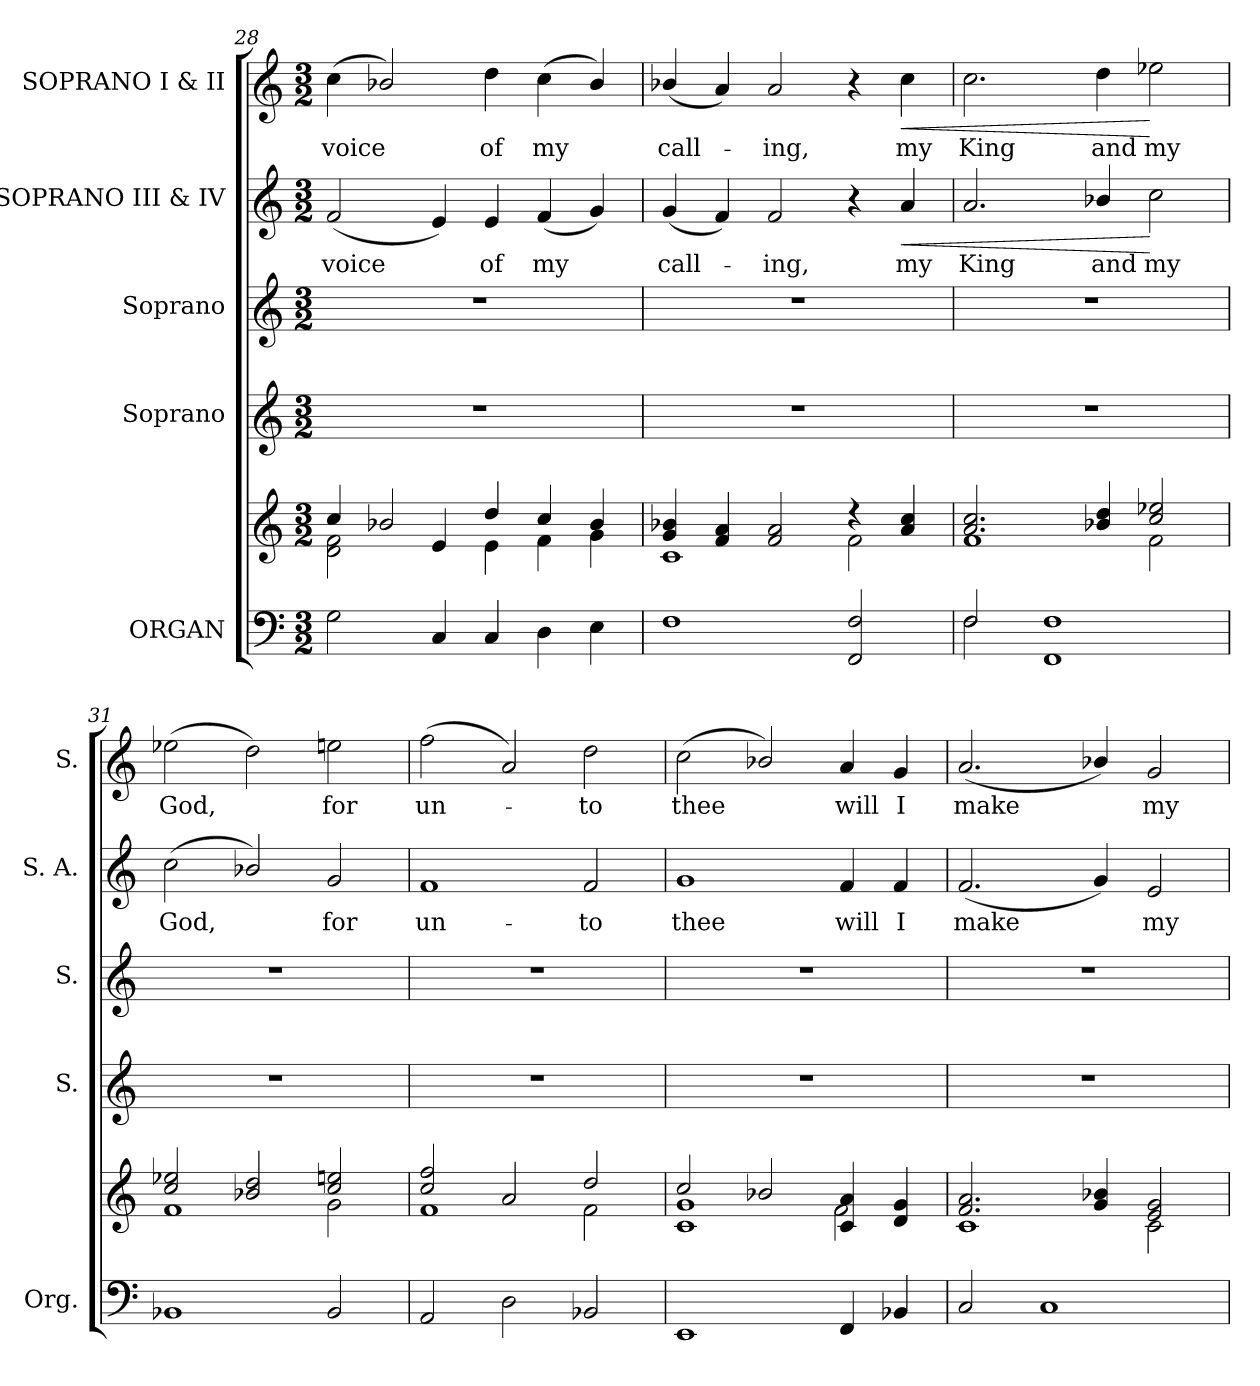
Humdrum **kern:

**kern	**kern	**kern	**kern	**kern	**text	**dynam	**kern	**text	**dynam
*part5	*part5	*part4	*part3	*part2	*part2	*part2	*part1	*part1	*part1
*staff6	*staff5	*staff4	*staff3	*staff2	*staff2	*staff2	*staff1	*staff1	*staff1
*I"ORGAN	*	*I"Soprano	*I"Soprano	*I"SOPRANO III & IV	*	*	*I"SOPRANO I & II	*	*
*I'Org.	*	*I'S.	*I'S.	*I'S. A.	*	*	*I'S.	*	*
*clefF4	*clefG2	*clefG2	*clefG2	*clefG2	*	*	*clefG2	*	*
*k[]	*k[]	*k[]	*k[]	*k[]	*	*	*k[]	*	*
*C:	*C:	*C:	*C:	*C:	*	*	*C:	*	*
*M3/2	*M3/2	*M3/2	*M3/2	*M3/2	*	*	*M3/2	*	*
=28	=28	=28	=28	=28	=28	=28	=28	=28	=28
*	*^	*	*	*	*	*	*	*	*
!	!	!	!LO:N:vis=1	!LO:N:vis=1	!	!	!	!	!	!
!	!	!	!	!	!	!LO:LY:b:color=#000000	!	!	!	!
!	!	!	!	!	!	!	!	!	!LO:LY:b:color=#000000	!
2Gi\	4cci/	2di\ 2fi	1.r	1.r	(2fi/	voice	.	(4cci\	voice	.
.	2b-i/	.	.	.	.	.	.	2b-i/)	.	.
4Ci/	.	4ei/	.	.	4ei/)	.	.	.	.	.
!	!	!	!	!	!	!LO:LY:b:color=#000000	!	!	!	!
!	!	!	!	!	!	!	!	!	!LO:LY:b:color=#000000	!
4Ci/	4ddi/	4ei\	.	.	4ei/	of	.	4ddi\	of	.
!	!	!	!	!	!	!LO:LY:b:color=#000000	!	!	!	!
!	!	!	!	!	!	!	!	!	!LO:LY:b:color=#000000	!
4Di\	4cci/	4fi\	.	.	(4fi/	my	.	(4cci\	my	.
4Ei\	4b-i/	4gi\	.	.	4gi/)	.	.	4b-i/)	.	.
=29	=29	=29	=29	=29	=29	=29	=29	=29	=29	=29
!	!	!	!LO:N:vis=1	!LO:N:vis=1	!	!	!	!	!	!
!	!	!	!	!	!	!LO:LY:b:color=#000000	!	!	!	!
!	!	!	!	!	!	!	!	!	!LO:LY:b:color=#000000	!
1Fi	4gi/ 4b-i	1ci	1.r	1.r	(4gi/	call-	.	(4b-i/	call-	.
.	4fi/ 4ai	.	.	.	4fi/)	.	.	4ai/)	.	.
!	!	!	!	!	!	!LO:LY:b:color=#000000	!	!	!	!
!	!	!	!	!	!	!	!	!	!LO:LY:b:color=#000000	!
.	2fi/ 2ai	.	.	.	2fi/	-ing,	.	2ai/	-ing,	.
2FFi/ 2Fi	4r	2fi\	.	.	4r	.	.	4r	.	.
!	!	!	!	!	!	!LO:LY:b:color=#000000	!LO:HP:b	!	!	!
!	!	!	!	!	!	!	!	!	!LO:LY:b:color=#000000	!LO:HP:b
.	4ai/ 4cci	.	.	.	4ai/	my	<	4cci\	my	<
=30	=30	=30	=30	=30	=30	=30	=30	=30	=30	=30
*^	*	*	*	*	*	*	*	*	*	*
!	!	!	!	!LO:N:vis=1	!LO:N:vis=1	!	!	!	!	!	!
!	!	!	!	!	!	!	!LO:LY:b:color=#000000	!	!	!	!
!	!	!	!	!	!	!	!	!	!	!LO:LY:b:color=#000000	!
2Fi/	2Fi\	2.ai/ 2.cci	1fi	1.r	1.r	2.ai/	King	.	2.cci\	King	.
1Fi	1FFi	.	.	.	.	.	.	.	.	.	.
!	!	!	!	!	!	!	!LO:LY:b:color=#000000	!	!	!	!
!	!	!	!	!	!	!	!	!	!	!LO:LY:b:color=#000000	!
.	.	4b-i/ 4ddi	.	.	.	4b-i/	and	.	4ddi\	and	.
!	!	!	!	!	!	!	!LO:LY:b:color=#000000	!	!	!	!
!	!	!	!	!	!	!	!	!	!	!LO:LY:b:color=#000000	!
.	.	2cci/ 2ee-Xi	2fi\	.	.	2cci\	my	[	2ee-Xi\	my	[
*v	*v	*	*	*	*	*	*	*	*	*	*
!!LO:PB:g=z
=31	=31	=31	=31	=31	=31	=31	=31	=31	=31	=31
!	!	!	!LO:N:vis=1	!LO:N:vis=1	!	!	!	!	!	!
!	!	!	!	!	!	!LO:LY:b:color=#000000	!	!	!	!
!	!	!	!	!	!	!	!	!	!LO:LY:b:color=#000000	!
1BB-i	2cci/ 2ee-Xi	1fi	1.r	1.r	(2cci\	God,	.	(2ee-Xi\	God,	.
.	2b-i/ 2ddi	.	.	.	2b-i/)	.	.	2ddi\)	.	.
!	!	!	!	!	!	!LO:LY:b:color=#000000	!	!	!	!
!	!	!	!	!	!	!	!	!	!LO:LY:b:color=#000000	!
2BB-i/	2cci/ 2eeni	2gi\	.	.	2gi/	for	.	2eeni\	for	.
=32	=32	=32	=32	=32	=32	=32	=32	=32	=32	=32
!	!	!	!LO:N:vis=1	!LO:N:vis=1	!	!	!	!	!	!
!	!	!	!	!	!	!LO:LY:b:color=#000000	!	!	!	!
!	!	!	!	!	!	!	!	!	!LO:LY:b:color=#000000	!
2AAi/	2cci/ 2ffi	1fi	1.r	1.r	1fi	un-	.	(2ffi\	un-	.
2Di\	2ai/	.	.	.	.	.	.	2ai/)	.	.
!	!	!	!	!	!	!LO:LY:b:color=#000000	!	!	!	!
!	!	!	!	!	!	!	!	!	!LO:LY:b:color=#000000	!
2BB-i/	2ddi/	2fi\	.	.	2fi/	-to	.	2ddi\	-to	.
=33	=33	=33	=33	=33	=33	=33	=33	=33	=33	=33
!	!	!	!LO:N:vis=1	!LO:N:vis=1	!	!	!	!	!	!
!	!	!	!	!	!	!LO:LY:b:color=#000000	!	!	!	!
!	!	!	!	!	!	!	!	!	!LO:LY:b:color=#000000	!
1EEi	2cci/	1ci 1gi	1.r	1.r	1gi	thee	.	(2cci\	thee	.
.	2b-i/	.	.	.	.	.	.	2b-i/)	.	.
!	!	!	!	!	!	!LO:LY:b:color=#000000	!	!	!	!
!	!	!	!	!	!	!	!	!	!LO:LY:b:color=#000000	!
4FFi/	4ci/ 4ai	2fi\	.	.	4fi/	will	.	4ai/	will	.
!	!	!	!	!	!	!LO:LY:b:color=#000000	!	!	!	!
!	!	!	!	!	!	!	!	!	!LO:LY:b:color=#000000	!
4BB-i/	4di/ 4gi	.	.	.	4fi/	I	.	4gi/	I	.
=34	=34	=34	=34	=34	=34	=34	=34	=34	=34	=34
!	!	!	!LO:N:vis=1	!LO:N:vis=1	!	!	!	!	!	!
!	!	!	!	!	!	!LO:LY:b:color=#000000	!	!	!	!
!	!	!	!	!	!	!	!	!	!LO:LY:b:color=#000000	!
2Ci/	2.fi/ 2.ai	1ci	1.r	1.r	(2.fi/	make	.	(2.ai/	make	.
1Ci	.	.	.	.	.	.	.	.	.	.
.	4gi/ 4b-i	.	.	.	4gi/)	.	.	4b-i/)	.	.
!	!	!	!	!	!	!LO:LY:b:color=#000000	!	!	!	!
!	!	!	!	!	!	!	!	!	!LO:LY:b:color=#000000	!
.	2ei/ 2gi	2ci\	.	.	2ei/	my	.	2gi/	my	.
*	*v	*v	*	*	*	*	*	*	*	*
=	=	=	=	=	=	=	=	=	=
*-	*-	*-	*-	*-	*-	*-	*-	*-	*-
